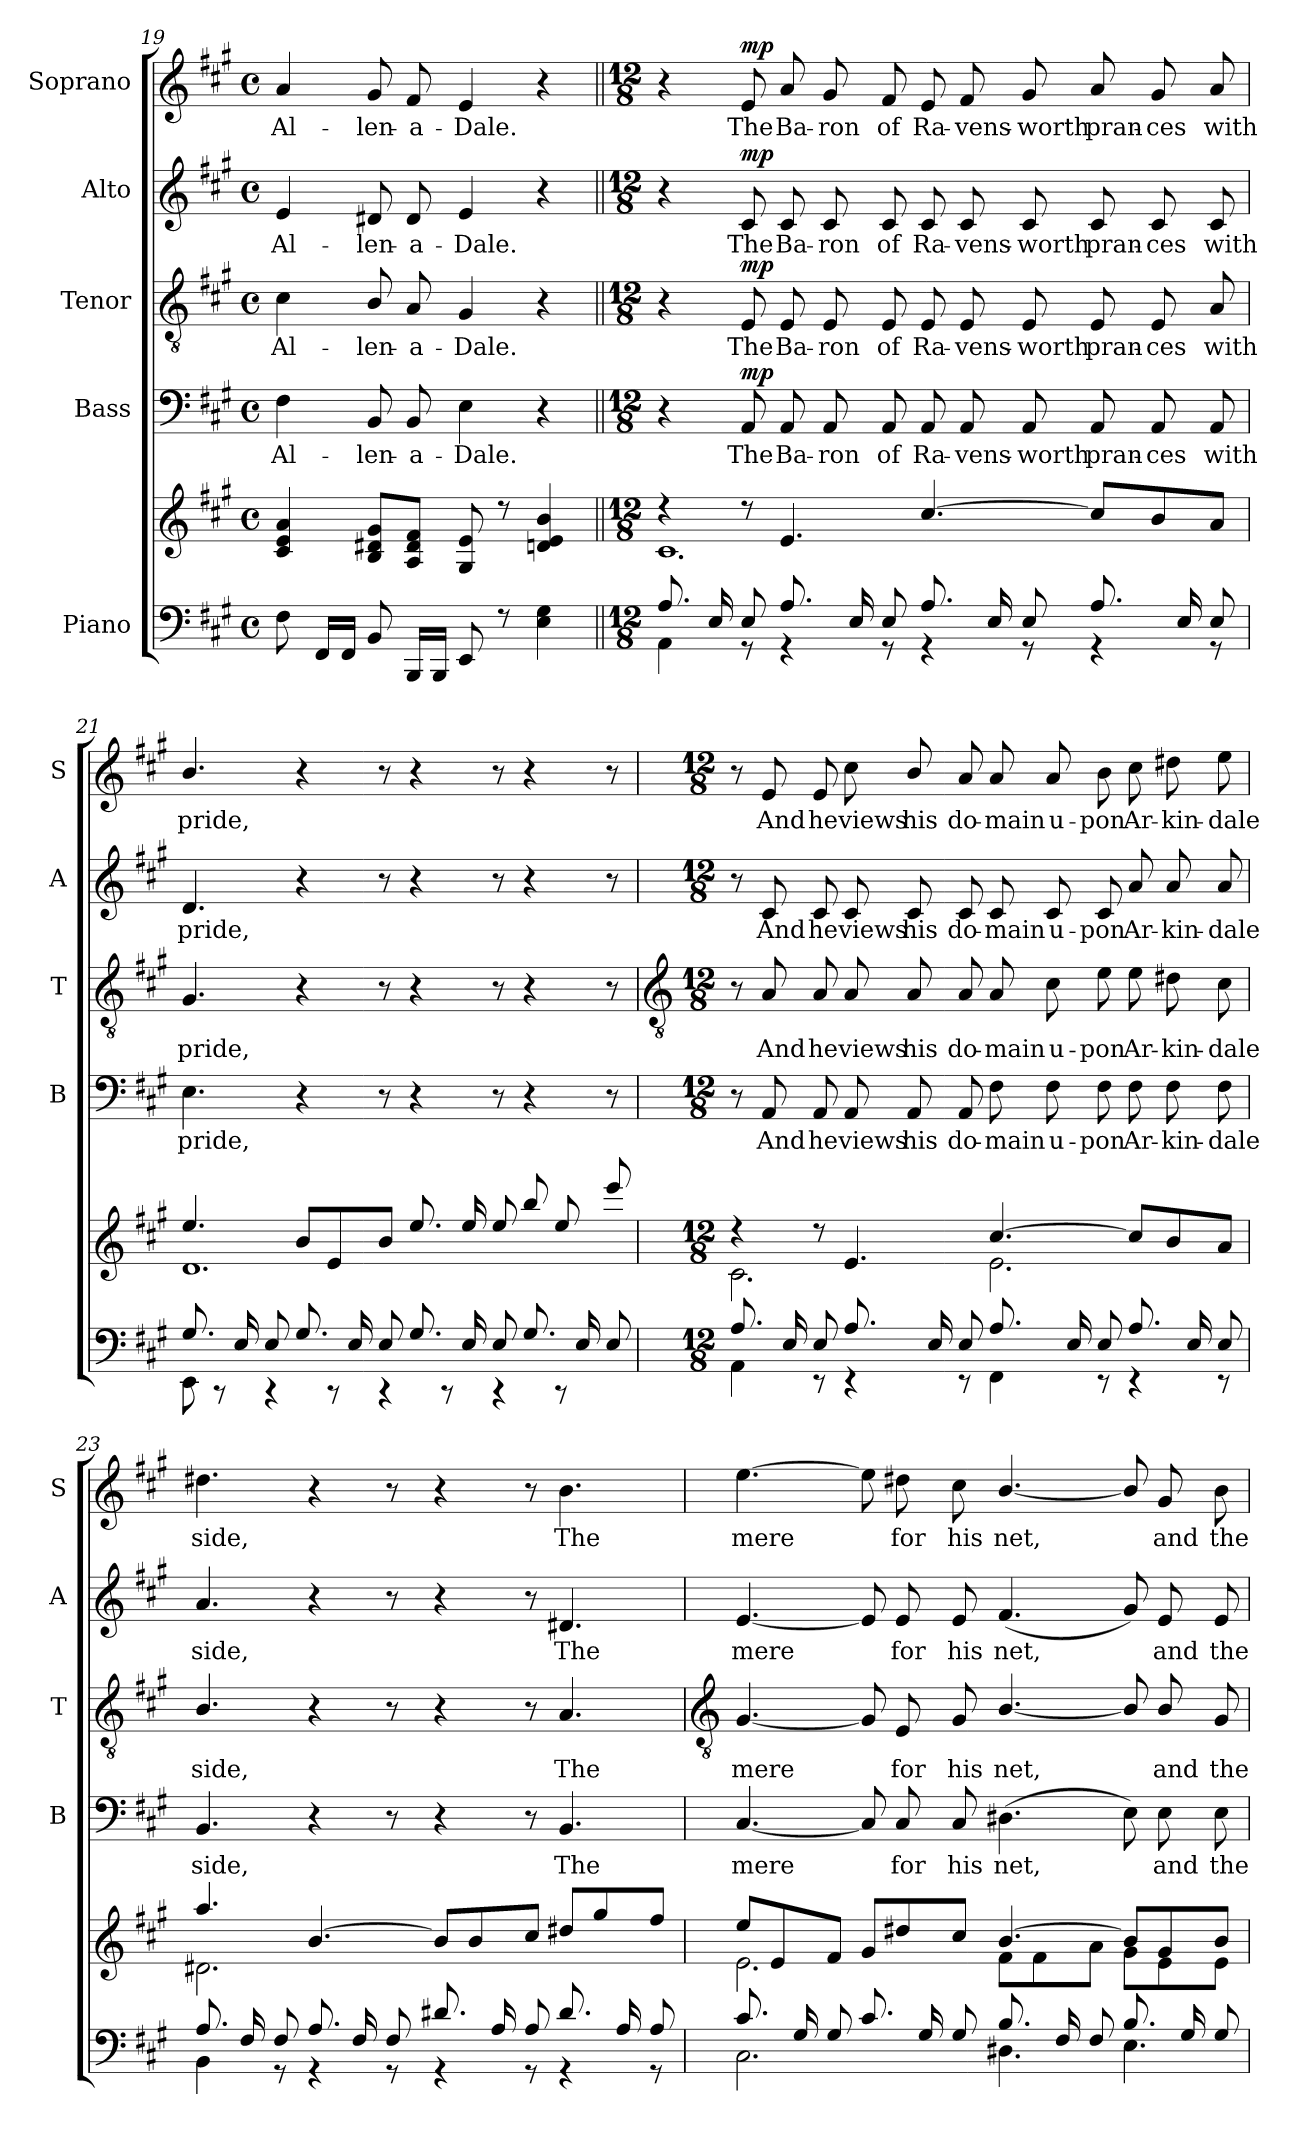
**kern	**kern	**kern	**text	**dynam	**kern	**text	**dynam	**kern	**text	**dynam	**kern	**text	**dynam
*part5	*part5	*part4	*part4	*part4	*part3	*part3	*part3	*part2	*part2	*part2	*part1	*part1	*part1
*staff6	*staff5	*staff4	*staff4	*staff4	*staff3	*staff3	*staff3	*staff2	*staff2	*staff2	*staff1	*staff1	*staff1
*I"Piano	*	*I"Bass	*	*	*I"Tenor	*	*	*I"Alto	*	*	*I"Soprano	*	*
*	*	*I'B	*	*	*I'T	*	*	*I'A	*	*	*I'S	*	*
!!LO:LB:g=z
*clefF4	*clefG2	*clefF4	*	*	*clefGv2	*	*	*clefG2	*	*	*clefG2	*	*
*k[f#c#g#]	*k[f#c#g#]	*k[f#c#g#]	*	*	*k[f#c#g#]	*	*	*k[f#c#g#]	*	*	*k[f#c#g#]	*	*
*A:	*A:	*A:	*	*	*A:	*	*	*A:	*	*	*A:	*	*
*M4/4	*M4/4	*M4/4	*	*	*M4/4	*	*	*M4/4	*	*	*M4/4	*	*
*met(c)	*met(c)	*met(c)	*	*	*met(c)	*	*	*met(c)	*	*	*met(c)	*	*
=19	=19	=19	=19	=19	=19	=19	=19	=19	=19	=19	=19	=19	=19
*^	*^	*	*	*	*	*	*	*	*	*	*	*	*
!	!	!	!	!	!LO:LY:b	!	!	!LO:LY:b	!	!	!LO:LY:b	!	!	!LO:LY:b	!
8F#\	1ryy	4c#/ 4e/ 4a/	1ryy	4F#	Al-	.	4c#	Al-	.	4e	Al-	.	4a	Al-	.
16FF#/LL	.	.	.	.	.	.	.	.	.	.	.	.	.	.	.
16FF#/JJ	.	.	.	.	.	.	.	.	.	.	.	.	.	.	.
!	!	!	!	!	!LO:LY:b	!	!	!LO:LY:b	!	!	!LO:LY:b	!	!	!LO:LY:b	!
8BB/	.	8B/ 8d#X/ 8g#/L	.	8BB	-len-	.	8B/	-len-	.	8d#X	-len-	.	8g#	-len-	.
!	!	!	!	!	!LO:LY:b	!	!	!LO:LY:b	!	!	!LO:LY:b	!	!	!LO:LY:b	!
16BBB/LL	.	8A/ 8d#/ 8f#/J	.	8BB	-a-	.	8A	-a-	.	8d#	-a-	.	8f#	-a-	.
16BBB/JJ	.	.	.	.	.	.	.	.	.	.	.	.	.	.	.
!	!	!	!	!	!LO:LY:b	!	!	!LO:LY:b	!	!	!LO:LY:b	!	!	!LO:LY:b	!
8EE/	.	8G#/ 8e/	.	4E	-Dale.	.	4G#	-Dale.	.	4e	-Dale.	.	4e	-Dale.	.
8r	.	8r	.	.	.	.	.	.	.	.	.	.	.	.	.
4E\ 4G#\	.	4dn/ 4e/ 4b/	.	4r	.	.	4r	.	.	4r	.	.	4r	.	.
=20||	=20||	=20||	=20||	=20||	=20||	=20||	=20||	=20||	=20||	=20||	=20||	=20||	=20||	=20||	=20||
*M12/8	*	*M12/8	*	*M12/8	*	*	*M12/8	*	*	*M12/8	*	*	*M12/8	*	*
8.A/L	4AA\	4r	1.c#\	4r	.	.	4r	.	.	4r	.	.	4r	.	.
16E/L	.	.	.	.	.	.	.	.	.	.	.	.	.	.	.
!	!	!	!	!	!LO:LY:b	!LO:DY:b	!	!LO:LY:b	!LO:DY:b	!	!LO:LY:b	!LO:DY:b	!	!LO:LY:b	!LO:DY:b
8E/J	8r	8r	.	8AA	The	mp	8E	The	mp	8c#	The	mp	8e	The	mp
!	!	!	!	!	!LO:LY:b	!	!	!LO:LY:b	!	!	!LO:LY:b	!	!	!LO:LY:b	!
8.A/L	4r	4.e/	.	8AA	Ba-	.	8E	Ba-	.	8c#	Ba-	.	8a	Ba-	.
!	!	!	!	!	!LO:LY:b	!	!	!LO:LY:b	!	!	!LO:LY:b	!	!	!LO:LY:b	!
.	.	.	.	8AA	-ron	.	8E	-ron	.	8c#	-ron	.	8g#	-ron	.
16E/L	.	.	.	.	.	.	.	.	.	.	.	.	.	.	.
!	!	!	!	!	!LO:LY:b	!	!	!LO:LY:b	!	!	!LO:LY:b	!	!	!LO:LY:b	!
8E/J	8r	.	.	8AA	of	.	8E	of	.	8c#	of	.	8f#	of	.
!	!	!	!	!	!LO:LY:b	!	!	!LO:LY:b	!	!	!LO:LY:b	!	!	!LO:LY:b	!
8.A/L	4r	[4.cc#/	.	8AA	Ra-	.	8E	Ra-	.	8c#	Ra-	.	8e	Ra-	.
!	!	!	!	!	!LO:LY:b	!	!	!LO:LY:b	!	!	!LO:LY:b	!	!	!LO:LY:b	!
.	.	.	.	8AA	-vens-	.	8E	-vens-	.	8c#	-vens-	.	8f#	-vens-	.
16E/L	.	.	.	.	.	.	.	.	.	.	.	.	.	.	.
!	!	!	!	!	!LO:LY:b	!	!	!LO:LY:b	!	!	!LO:LY:b	!	!	!LO:LY:b	!
8E/J	8r	.	.	8AA	-worth	.	8E	-worth	.	8c#	-worth	.	8g#	-worth	.
!	!	!	!	!	!LO:LY:b	!	!	!LO:LY:b	!	!	!LO:LY:b	!	!	!LO:LY:b	!
8.A/L	4r	8cc#/L]	.	8AA	pran-	.	8E	pran-	.	8c#	pran-	.	8a	pran-	.
!	!	!	!	!	!LO:LY:b	!	!	!LO:LY:b	!	!	!LO:LY:b	!	!	!LO:LY:b	!
.	.	8b/	.	8AA	-ces	.	8E	-ces	.	8c#	-ces	.	8g#	-ces	.
16E/L	.	.	.	.	.	.	.	.	.	.	.	.	.	.	.
!	!	!	!	!	!LO:LY:b	!	!	!LO:LY:b	!	!	!LO:LY:b	!	!	!LO:LY:b	!
8E/J	8r	8a/J	.	8AA	with	.	8A	with	.	8c#	with	.	8a	with	.
=21	=21	=21	=21	=21	=21	=21	=21	=21	=21	=21	=21	=21	=21	=21	=21
!	!	!	!	!	!LO:LY:b	!	!	!LO:LY:b	!	!	!LO:LY:b	!	!	!LO:LY:b	!
8.G#/L	8EE\	4.ee/	1.d\	4.E\	pride,	.	4.G#/	pride,	.	4.d/	pride,	.	4.b/	pride,	.
.	8r	.	.	.	.	.	.	.	.	.	.	.	.	.	.
16E/L	.	.	.	.	.	.	.	.	.	.	.	.	.	.	.
8E/J	4r	.	.	.	.	.	.	.	.	.	.	.	.	.	.
8.G#/L	.	8b/L	.	4r	.	.	4r	.	.	4r	.	.	4r	.	.
.	8r	8e/	.	.	.	.	.	.	.	.	.	.	.	.	.
16E/L	.	.	.	.	.	.	.	.	.	.	.	.	.	.	.
8E/J	4r	8b/J	.	8r	.	.	8r	.	.	8r	.	.	8r	.	.
8.G#/L	.	8.ee/L	.	4r	.	.	4r	.	.	4r	.	.	4r	.	.
.	8r	.	.	.	.	.	.	.	.	.	.	.	.	.	.
16E/L	.	16ee/L	.	.	.	.	.	.	.	.	.	.	.	.	.
8E/J	4r	8ee/J	.	8r	.	.	8r	.	.	8r	.	.	8r	.	.
8.G#/L	.	8bb/L	.	4r	.	.	4r	.	.	4r	.	.	4r	.	.
.	8r	8ee/	.	.	.	.	.	.	.	.	.	.	.	.	.
16E/L	.	.	.	.	.	.	.	.	.	.	.	.	.	.	.
8E/J	8ryy	8eee/J	.	8r	.	.	8r	.	.	8r	.	.	8r	.	.
!!LO:LB:g=z
=22	=22	=22	=22	=22	=22	=22	=22	=22	=22	=22	=22	=22	=22	=22	=22
*	*	*	*	*	*	*	*clefGv2	*	*	*	*	*	*	*	*
*M12/8	*	*M12/8	*	*M12/8	*	*	*M12/8	*	*	*M12/8	*	*	*M12/8	*	*
8.A/L	4AA\	4r	2.c#\	8r	.	.	8r	.	.	8r	.	.	8r	.	.
!	!	!	!	!	!LO:LY:b	!	!	!LO:LY:b	!	!	!LO:LY:b	!	!	!LO:LY:b	!
.	.	.	.	8AA	And	.	8A	And	.	8c#	And	.	8e	And	.
16E/L	.	.	.	.	.	.	.	.	.	.	.	.	.	.	.
!	!	!	!	!	!LO:LY:b	!	!	!LO:LY:b	!	!	!LO:LY:b	!	!	!LO:LY:b	!
8E/J	8r	8r	.	8AA	he	.	8A	he	.	8c#	he	.	8e	he	.
!	!	!	!	!	!LO:LY:b	!	!	!LO:LY:b	!	!	!LO:LY:b	!	!	!LO:LY:b	!
8.A/L	4r	4.e/	.	8AA	views	.	8A	views	.	8c#	views	.	8cc#	views	.
!	!	!	!	!	!LO:LY:b	!	!	!LO:LY:b	!	!	!LO:LY:b	!	!	!LO:LY:b	!
.	.	.	.	8AA	his	.	8A	his	.	8c#	his	.	8b/	his	.
16E/L	.	.	.	.	.	.	.	.	.	.	.	.	.	.	.
!	!	!	!	!	!LO:LY:b	!	!	!LO:LY:b	!	!	!LO:LY:b	!	!	!LO:LY:b	!
8E/J	8r	.	.	8AA	do-	.	8A	do-	.	8c#	do-	.	8a	do-	.
!	!	!	!	!	!LO:LY:b	!	!	!LO:LY:b	!	!	!LO:LY:b	!	!	!LO:LY:b	!
8.A/L	4FF#\	[4.cc#/	2.e\	8F#	-main	.	8A	-main	.	8c#	-main	.	8a	-main	.
!	!	!	!	!	!LO:LY:b	!	!	!LO:LY:b	!	!	!LO:LY:b	!	!	!LO:LY:b	!
.	.	.	.	8F#	u-	.	8c#	u-	.	8c#	u-	.	8a	u-	.
16E/L	.	.	.	.	.	.	.	.	.	.	.	.	.	.	.
!	!	!	!	!	!LO:LY:b	!	!	!LO:LY:b	!	!	!LO:LY:b	!	!	!LO:LY:b	!
8E/J	8r	.	.	8F#	-pon	.	8e	-pon	.	8c#	-pon	.	8b	-pon	.
!	!	!	!	!	!LO:LY:b	!	!	!LO:LY:b	!	!	!LO:LY:b	!	!	!LO:LY:b	!
8.A/L	4r	8cc#/L]	.	8F#	Ar-	.	8e	Ar-	.	8a	Ar-	.	8cc#	Ar-	.
!	!	!	!	!	!LO:LY:b	!	!	!LO:LY:b	!	!	!LO:LY:b	!	!	!LO:LY:b	!
.	.	8b/	.	8F#	-kin-	.	8d#X	-kin-	.	8a	-kin-	.	8dd#X	-kin-	.
16E/L	.	.	.	.	.	.	.	.	.	.	.	.	.	.	.
!	!	!	!	!	!LO:LY:b	!	!	!LO:LY:b	!	!	!LO:LY:b	!	!	!LO:LY:b	!
8E/J	8r	8a/J	.	8F#	-dale	.	8c#	-dale	.	8a	-dale	.	8ee	-dale	.
=23	=23	=23	=23	=23	=23	=23	=23	=23	=23	=23	=23	=23	=23	=23	=23
!	!	!	!	!	!LO:LY:b	!	!	!LO:LY:b	!	!	!LO:LY:b	!	!	!LO:LY:b	!
8.A/L	4BB\	4.aa/	2.d#X\	4.BB/	side,	.	4.B/	side,	.	4.a	side,	.	4.dd#X	side,	.
16F#/L	.	.	.	.	.	.	.	.	.	.	.	.	.	.	.
8F#/J	8r	.	.	.	.	.	.	.	.	.	.	.	.	.	.
8.A/L	4r	[4.b/	.	4r	.	.	4r	.	.	4r	.	.	4r	.	.
16F#/L	.	.	.	.	.	.	.	.	.	.	.	.	.	.	.
8F#/J	8r	.	.	8r	.	.	8r	.	.	8r	.	.	8r	.	.
8.d#X/L	4r	8b/L]	2.ryy	4r	.	.	4r	.	.	4r	.	.	4r	.	.
.	.	8b/	.	.	.	.	.	.	.	.	.	.	.	.	.
16A/L	.	.	.	.	.	.	.	.	.	.	.	.	.	.	.
8A/J	8r	8cc#/J	.	8r	.	.	8r	.	.	8r	.	.	8r	.	.
!	!	!	!	!	!LO:LY:b	!	!	!LO:LY:b	!	!	!LO:LY:b	!	!	!LO:LY:b	!
8.d#/L	4r	8dd#X/L	.	4.BB	The	.	4.A	The	.	4.d#X	The	.	4.b	The	.
.	.	8gg#/	.	.	.	.	.	.	.	.	.	.	.	.	.
16A/L	.	.	.	.	.	.	.	.	.	.	.	.	.	.	.
8A/J	8r	8ff#/J	.	.	.	.	.	.	.	.	.	.	.	.	.
!!LO:LB:g=z
=24	=24	=24	=24	=24	=24	=24	=24	=24	=24	=24	=24	=24	=24	=24	=24
*	*	*	*	*	*	*	*clefGv2	*	*	*	*	*	*	*	*
!	!	!	!	!	!LO:LY:b	!	!	!LO:LY:b	!	!	!LO:LY:b	!	!	!LO:LY:b	!
8.c#/L	2.C#\	8ee/L	2.e\	[4.C#	mere	.	[4.G#	mere	.	[4.e	mere	.	[4.ee	mere	.
.	.	8e/	.	.	.	.	.	.	.	.	.	.	.	.	.
16G#/L	.	.	.	.	.	.	.	.	.	.	.	.	.	.	.
8G#/J	.	8f#/J	.	.	.	.	.	.	.	.	.	.	.	.	.
8.c#/L	.	8g#/L	.	8C#]	.	.	8G#]	.	.	8e]	.	.	8ee]	.	.
!	!	!	!	!	!LO:LY:b	!	!	!LO:LY:b	!	!	!LO:LY:b	!	!	!LO:LY:b	!
.	.	8dd#X/	.	8C#	for	.	8E	for	.	8e	for	.	8dd#X	for	.
16G#/L	.	.	.	.	.	.	.	.	.	.	.	.	.	.	.
!	!	!	!	!	!LO:LY:b	!	!	!LO:LY:b	!	!	!LO:LY:b	!	!	!LO:LY:b	!
8G#/J	.	8cc#/J	.	8C#	his	.	8G#	his	.	8e	his	.	8cc#	his	.
!	!	!	!	!	!LO:LY:b	!	!	!LO:LY:b	!	!	!LO:LY:b	!	!	!LO:LY:b	!
8.B/L	4.D#X\	[4.b/	8f#\L	(>4.D#X\	net,	.	[4.B/	net,	.	(<4.f#/	net,	.	[4.b/	net,	.
.	.	.	8f#\	.	.	.	.	.	.	.	.	.	.	.	.
16F#/L	.	.	.	.	.	.	.	.	.	.	.	.	.	.	.
8F#/J	.	.	8a\J	.	.	.	.	.	.	.	.	.	.	.	.
8.B/L	4.E\	8b/L]	8g#\L	8E\)	.	.	8B/]	.	.	8g#/)	.	.	8b/]	.	.
!	!	!	!	!	!LO:LY:b	!	!	!LO:LY:b	!	!	!LO:LY:b	!	!	!LO:LY:b	!
.	.	8g#/	8e\	8E	and	.	8B/	and	.	8e	and	.	8g#	and	.
16G#/L	.	.	.	.	.	.	.	.	.	.	.	.	.	.	.
!	!	!	!	!	!LO:LY:b	!	!	!LO:LY:b	!	!	!LO:LY:b	!	!	!LO:LY:b	!
8G#/J	.	8b/J	8e\J	8E	the	.	8G#	the	.	8e	the	.	8b	the	.
*v	*v	*	*	*	*	*	*	*	*	*	*	*	*	*	*
*	*v	*v	*	*	*	*	*	*	*	*	*	*	*	*
=	=	=	=	=	=	=	=	=	=	=	=	=	=
*-	*-	*-	*-	*-	*-	*-	*-	*-	*-	*-	*-	*-	*-
